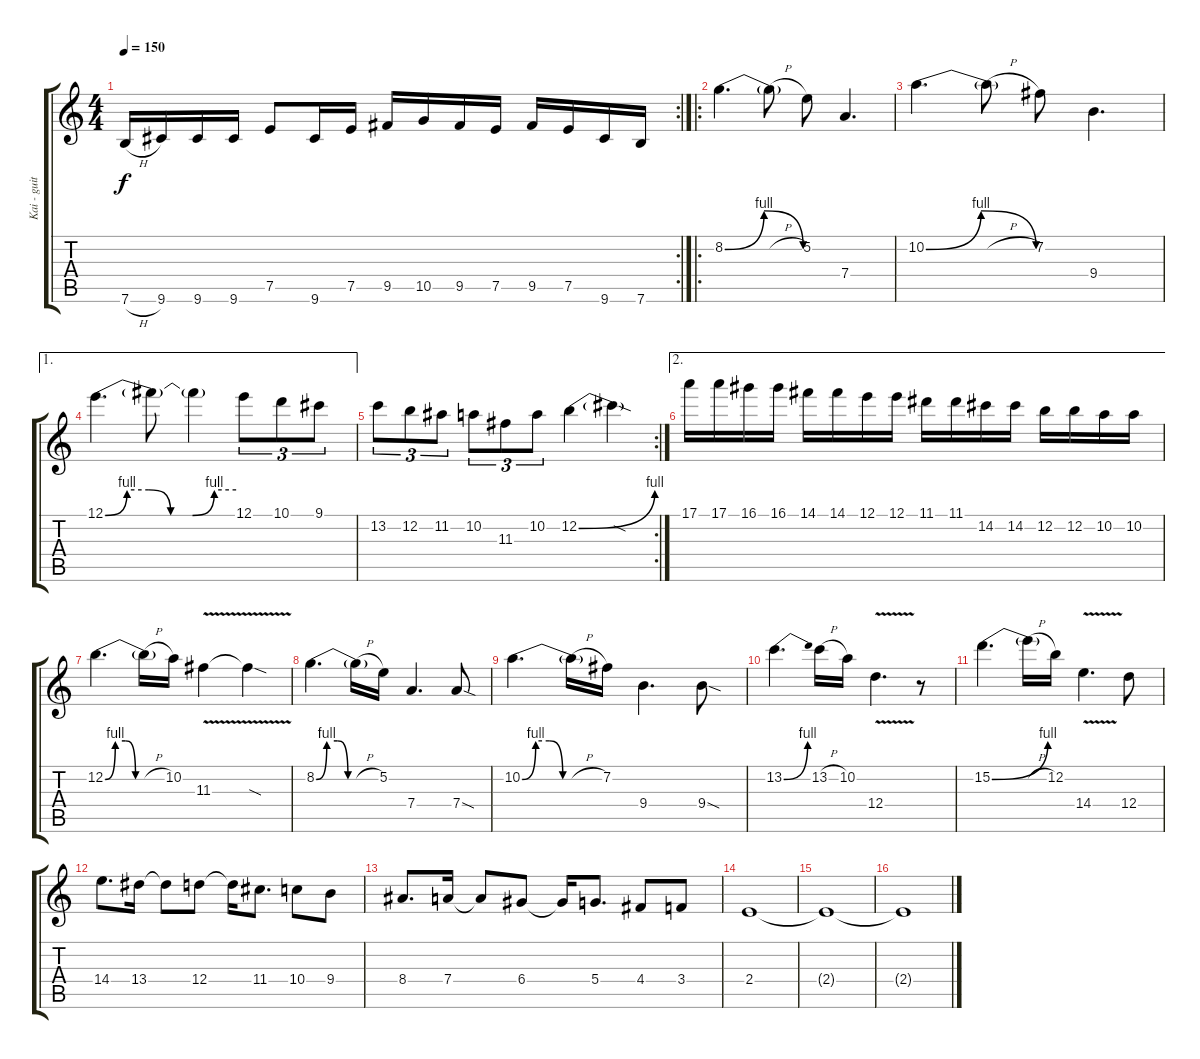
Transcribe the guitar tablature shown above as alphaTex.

\track ("Kai - guitare 2" "Kai - guit") {instrument distortionguitar}
\staff {score tabs}
\tuning (E4 B3 G3 D3 A2 E2) {hide}
\rc 2
\ts (4 4)
\tempo 150
\clef g2
\ks c
7.6{h}.16{dy f} 9.6.16 9.6.16 9.6.16 7.5.8 9.6.16 7.5.16 9.5.16 10.5.16 9.5.16 7.5.16 9.5.16 7.5.16 9.6.16 7.6.16 |
\ro
8.2{be (bendrelease 0 0 10 4 45 4 60 0)}.4{d} 8.2{h t}.8 5.2.8 7.4.4{d} |
10.2{be (bendrelease 0 0 10 4 45 4 60 0)}.4{d} 10.2{h t}.8 7.2.8 9.4.4{d} |
\ae 1
12.1{be (custom 0 0 10 4 20 4 30 0 40 0 50 4 60 4)}.4{d} 12.1{t}.8 12.1{t}.4 12.1.8{tu (3 2)} 10.1.8{tu (3 2)} 9.1.8{tu (3 2)} |
\rc 2
13.2.8{tu (3 2)} 12.2.8{tu (3 2)} 11.2.8{tu (3 2)} 10.2.8{tu (3 2)} 11.3.8{tu (3 2)} 10.2.8{tu (3 2)} 12.2{be (bend 0 0 60 4)}.4 12.2{sod t}.4 |
\ae 2
17.1.16 17.1.16 16.1.16 16.1.16 14.1.16 14.1.16 12.1.16 12.1.16 11.1.16 11.1.16 14.2.16 14.2.16 12.2.16 12.2.16 10.2.16 10.2.16 |
12.2{be (custom 0 0 10 4 20 4 30 0 60 0)}.4{d} 12.2{h t}.16 10.2.16 11.3{v}.4 11.3{sod t}.4 |
8.2{be (custom 0 0 10 4 20 4 30 0 60 0)}.4{d} 8.2{h t}.16 5.2.16 7.4.4{d} 7.4{sod}.8 |
10.2{be (custom 0 0 10 4 20 4 30 0 60 0)}.4{d} 10.2{h t}.16 7.2.16 9.4.4{d} 9.4{sod}.8 |
13.2{be (bend 0 0 60 4)}.4{d} 13.2{h}.16 10.2.16 12.4{v}.4{d} r.8 |
15.2{be (bend 0 0 60 4)}.4{d} 15.2{h t}.16 12.2.16 14.4{v}.4{d} 12.4.8 |
14.4.8{d} 13.4.16 13.4{t}.8 12.4.8 12.4{t}.16 11.4.8{d} 10.4.8 9.4.8 |
8.4.8{d} 7.4.16 7.4{t}.8 6.4.8 6.4{t}.16 5.4.8{d} 4.4.8 3.4.8 |
2.4.1 |
2.4{t}.1 |
2.4{t}.1
